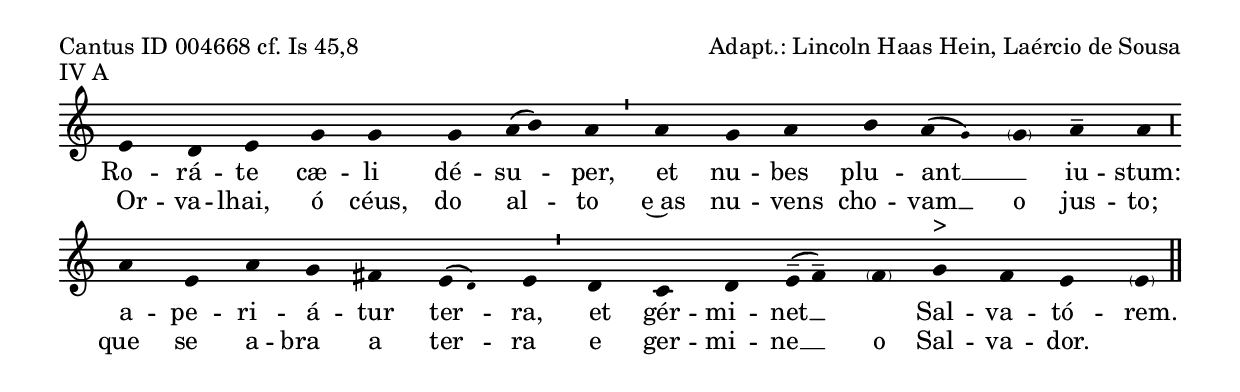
\version "2.24.1"

\include "gregorian.ly"
\include "../../../modules/lilypond/neums.ily"
\include "../../../modules/lilypond/layout.ily"
\include "../../../modules/lilypond/lyrics.ily"
\include "../../../modules/lilypond/symbols.ily"

antiphonChant = \relative c'' {
  \AntiphonSignature
  \C a g a c c c \CC d e \C d
  \divisioMinima
  d c d e \CL d c \Cp c \E d \C d
  \divisioMaior
  d a d c b \CL a g \C a
  \divisioMinima
  g f g \EE a bes \Cp bes \Ldim c \C bes \C a \Cp a
  \finalis
}

antiphonLyrics = \lyricmode {
  Ro -- rá -- te cæ -- li dé -- su -- per,
  et nu -- bes plu -- ant __ _ iu -- stum:
  a -- pe -- ri -- á -- tur ter -- ra,
  et gér -- mi -- net __ "" Sal -- va -- tó -- rem.

}

antiphonLyricsPt = \lyricmode {

  Or -- va -- lhai, ó céus, do al -- to
  e~as nu -- vens cho -- vam __ o jus -- to;
  que se a -- bra a ter -- ra
  e ger -- mi -- ne __ o Sal -- va -- dor.
}

\GregorianTranscriptionLayout

\header {
  meter = "Cantus ID 004668 cf. Is 45,8"
  arranger = "Adapt.: Lincoln Haas Hein, Laércio de Sousa"
}

\score {
  \header {
    piece = "IV A"
  }

  \new GregorianTranscriptionStaff <<
    \new GregorianTranscriptionVoice = "antiphon" {
      \transpose c g, \antiphonChant
    }

    \new GregorianTranscriptionLyrics \lyricsto "antiphon" \antiphonLyrics
    \new GregorianTranscriptionLyrics \lyricsto "antiphon" \antiphonLyricsPt
  >>
}